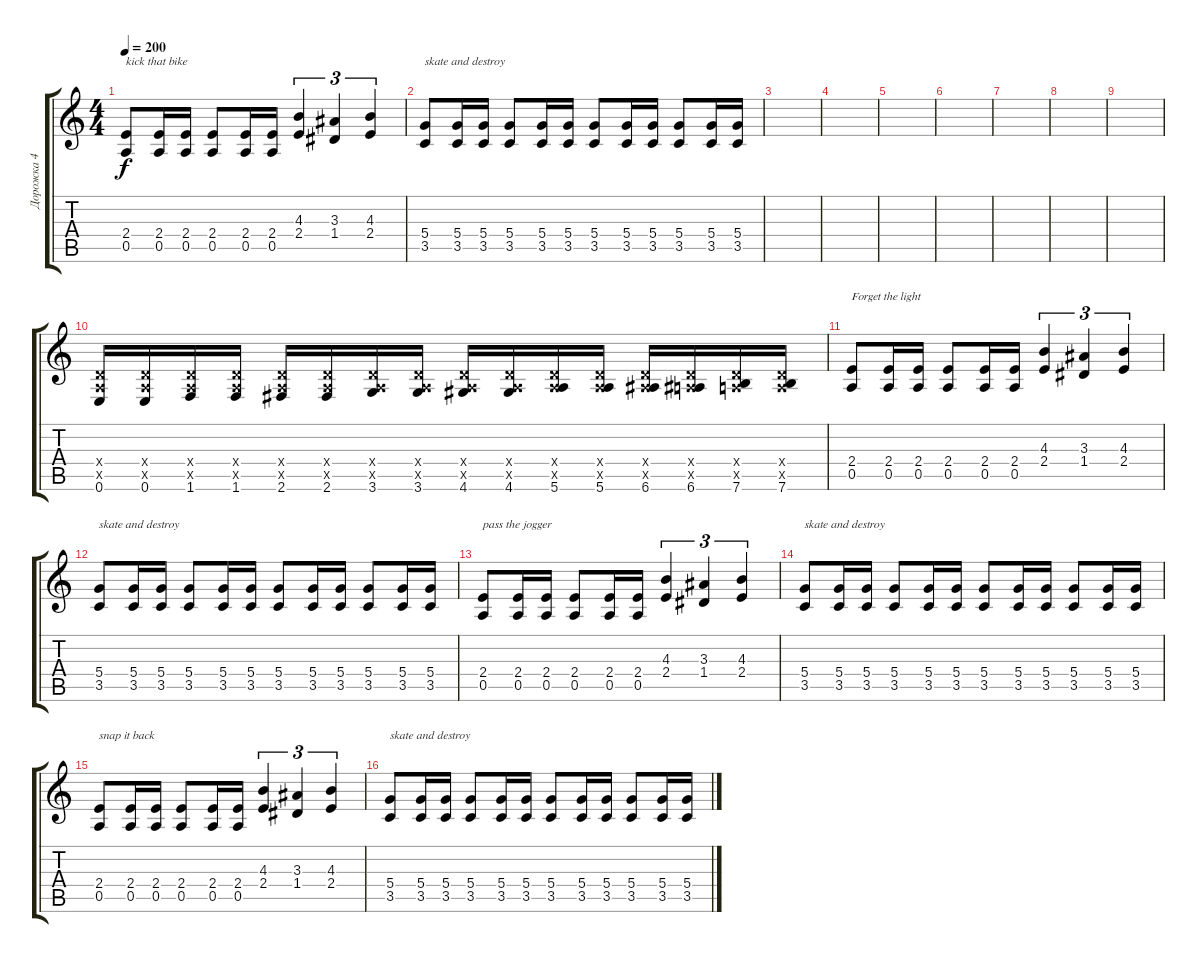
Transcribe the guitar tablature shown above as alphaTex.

\track ("Дорожка 4" "Дорожка 4") {instrument overdrivenguitar}
\staff {score tabs}
\tuning (E4 B3 G3 D3 A2 E2) {hide}
\ts (4 4)
\tempo 200
\clef g2
\ks c
(2.4 0.5).8{txt "kick that bike" dy f} (2.4 0.5).16 (2.4 0.5).16 (2.4 0.5).8 (2.4 0.5).16 (2.4 0.5).16 (4.3 2.4).4{tu (3 2)} (3.3 1.4).4{tu (3 2)} (4.3 2.4).4{tu (3 2)} |
(5.4 3.5).8{txt "skate and destroy"} (5.4 3.5).16 (5.4 3.5).16 (5.4 3.5).8 (5.4 3.5).16 (5.4 3.5).16 (5.4 3.5).8 (5.4 3.5).16 (5.4 3.5).16 (5.4 3.5).8 (5.4 3.5).16 (5.4 3.5).16 |
|
|
|
|
|
|
|
(0.4{x} 0.5{x} 0.6).16{volume 10} (0.4{x} 0.5{x} 0.6).16 (0.4{x} 0.5{x} 1.6).16 (0.4{x} 0.5{x} 1.6).16 (0.4{x} 0.5{x} 2.6).16 (0.4{x} 0.5{x} 2.6).16 (0.4{x} 0.5{x} 3.6).16 (0.4{x} 0.5{x} 3.6).16 (0.4{x} 0.5{x} 4.6).16 (0.4{x} 0.5{x} 4.6).16 (0.4{x} 0.5{x} 5.6).16 (0.4{x} 0.5{x} 5.6).16 (0.4{x} 0.5{x} 6.6).16 (0.4{x} 0.5{x} 6.6).16 (0.4{x} 0.5{x} 7.6).16 (0.4{x} 0.5{x} 7.6).16 |
(2.4 0.5).8{txt "Forget the light" volume 13} (2.4 0.5).16 (2.4 0.5).16 (2.4 0.5).8 (2.4 0.5).16 (2.4 0.5).16 (4.3 2.4).4{tu (3 2)} (3.3 1.4).4{tu (3 2)} (4.3 2.4).4{tu (3 2)} |
(5.4 3.5).8{txt "skate and destroy"} (5.4 3.5).16 (5.4 3.5).16 (5.4 3.5).8 (5.4 3.5).16 (5.4 3.5).16 (5.4 3.5).8 (5.4 3.5).16 (5.4 3.5).16 (5.4 3.5).8 (5.4 3.5).16 (5.4 3.5).16 |
(2.4 0.5).8{txt "pass the jogger"} (2.4 0.5).16 (2.4 0.5).16 (2.4 0.5).8 (2.4 0.5).16 (2.4 0.5).16 (4.3 2.4).4{tu (3 2)} (3.3 1.4).4{tu (3 2)} (4.3 2.4).4{tu (3 2)} |
(5.4 3.5).8{txt "skate and destroy"} (5.4 3.5).16 (5.4 3.5).16 (5.4 3.5).8 (5.4 3.5).16 (5.4 3.5).16 (5.4 3.5).8 (5.4 3.5).16 (5.4 3.5).16 (5.4 3.5).8 (5.4 3.5).16 (5.4 3.5).16 |
(2.4 0.5).8{txt "snap it back"} (2.4 0.5).16 (2.4 0.5).16 (2.4 0.5).8 (2.4 0.5).16 (2.4 0.5).16 (4.3 2.4).4{tu (3 2)} (3.3 1.4).4{tu (3 2)} (4.3 2.4).4{tu (3 2)} |
(5.4 3.5).8{txt "skate and destroy"} (5.4 3.5).16 (5.4 3.5).16 (5.4 3.5).8 (5.4 3.5).16 (5.4 3.5).16 (5.4 3.5).8 (5.4 3.5).16 (5.4 3.5).16 (5.4 3.5).8 (5.4 3.5).16 (5.4 3.5).16
